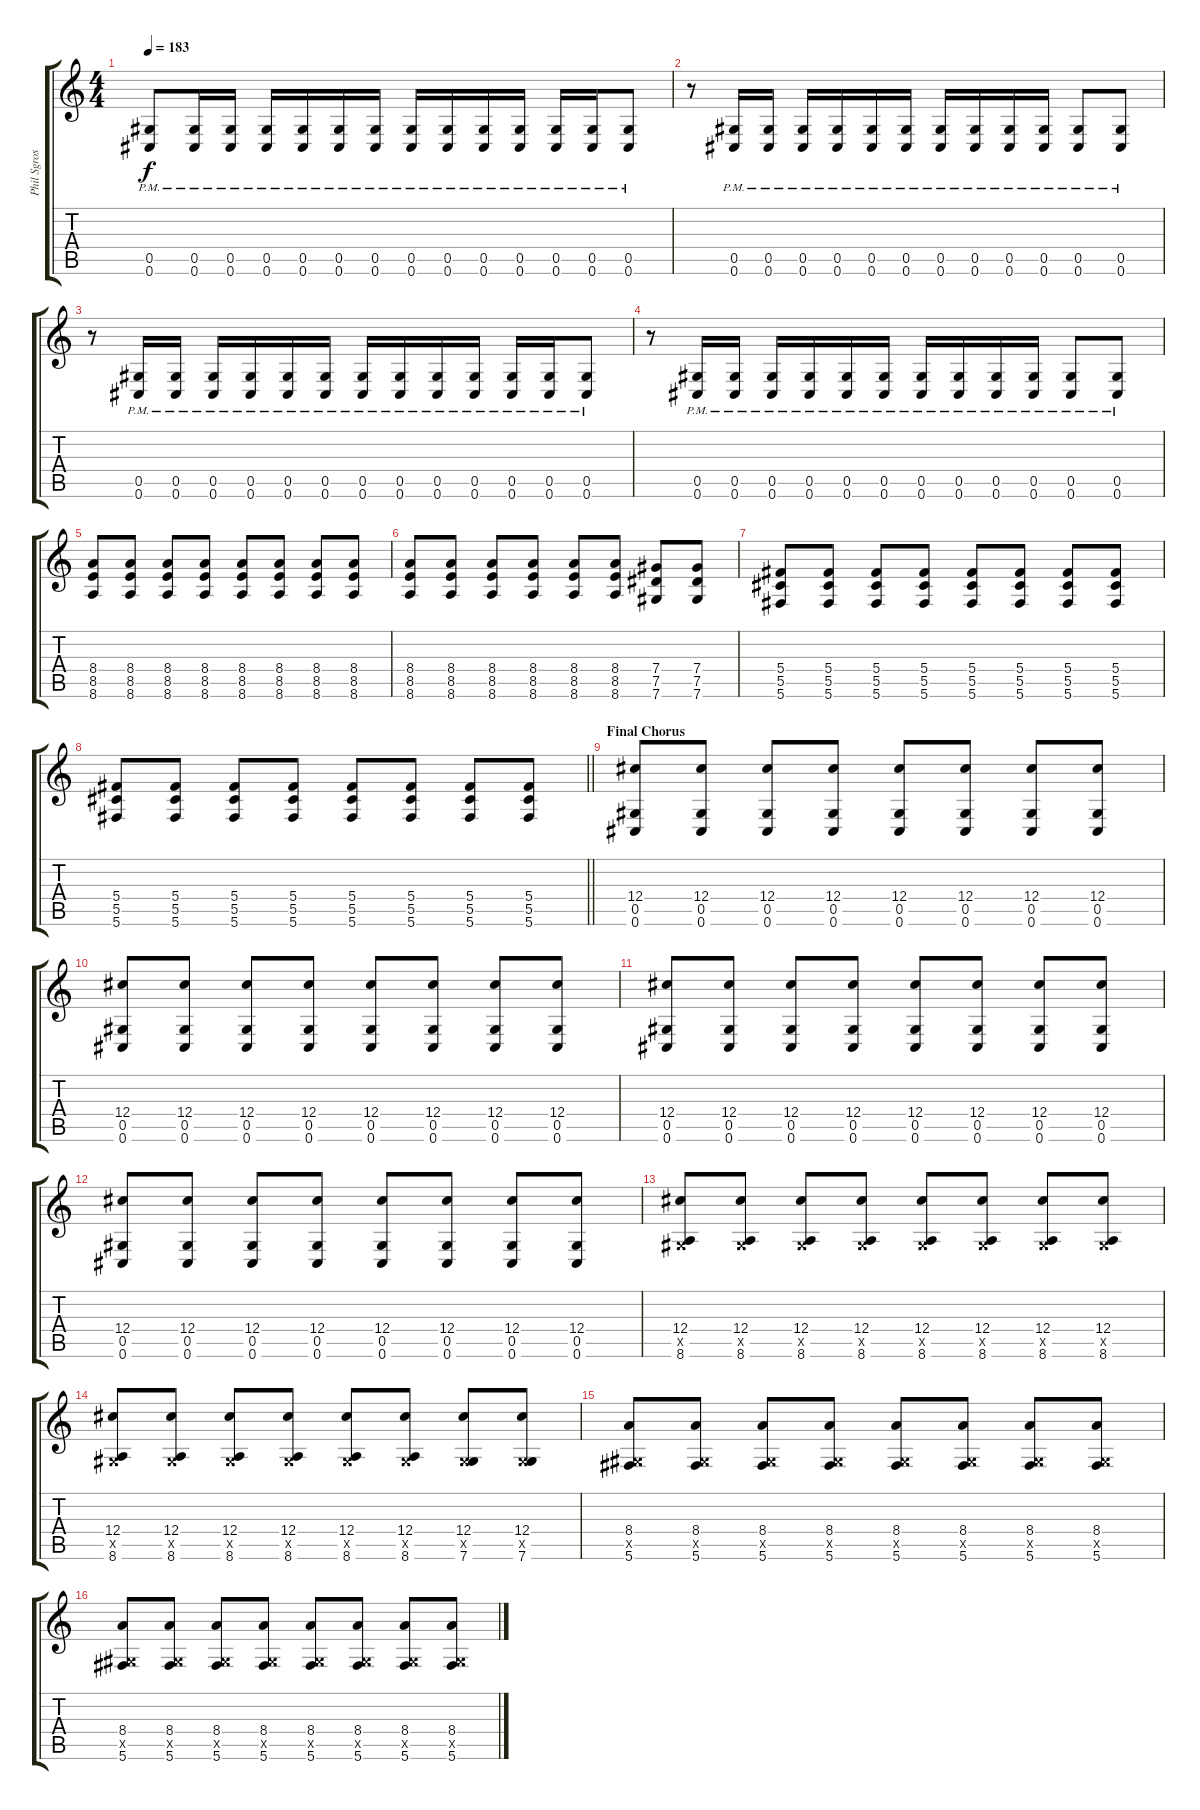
\track ("Phil Sgrosso" "Phil Sgros") {instrument distortionguitar}
\staff {score tabs}
\tuning (Eb4 Bb3 Gb3 Db3 Ab2 Db2) {hide}
\ts (4 4)
\tempo 183
\clef g2
\ks c
(0.5{pm} 0.6{pm}).8{dy f} (0.5{pm} 0.6{pm}).16 (0.5{pm} 0.6{pm}).16 (0.5{pm} 0.6{pm}).16 (0.5{pm} 0.6{pm}).16 (0.5{pm} 0.6{pm}).16 (0.5{pm} 0.6{pm}).16 (0.5{pm} 0.6{pm}).16 (0.5{pm} 0.6{pm}).16 (0.5{pm} 0.6{pm}).16 (0.5{pm} 0.6{pm}).16 (0.5{pm} 0.6{pm}).16 (0.5{pm} 0.6{pm}).16 (0.5{pm} 0.6{pm}).8 |
r.8 (0.5{pm} 0.6{pm}).16 (0.5{pm} 0.6{pm}).16 (0.5{pm} 0.6{pm}).16 (0.5{pm} 0.6{pm}).16 (0.5{pm} 0.6{pm}).16 (0.5{pm} 0.6{pm}).16 (0.5{pm} 0.6{pm}).16 (0.5{pm} 0.6{pm}).16 (0.5{pm} 0.6{pm}).16 (0.5{pm} 0.6{pm}).16 (0.5{pm} 0.6{pm}).8 (0.5{pm} 0.6{pm}).8 |
r.8 (0.5{pm} 0.6{pm}).16 (0.5{pm} 0.6{pm}).16 (0.5{pm} 0.6{pm}).16 (0.5{pm} 0.6{pm}).16 (0.5{pm} 0.6{pm}).16 (0.5{pm} 0.6{pm}).16 (0.5{pm} 0.6{pm}).16 (0.5{pm} 0.6{pm}).16 (0.5{pm} 0.6{pm}).16 (0.5{pm} 0.6{pm}).16 (0.5{pm} 0.6{pm}).16 (0.5{pm} 0.6{pm}).16 (0.5{pm} 0.6{pm}).8 |
r.8 (0.5{pm} 0.6{pm}).16 (0.5{pm} 0.6{pm}).16 (0.5{pm} 0.6{pm}).16 (0.5{pm} 0.6{pm}).16 (0.5{pm} 0.6{pm}).16 (0.5{pm} 0.6{pm}).16 (0.5{pm} 0.6{pm}).16 (0.5{pm} 0.6{pm}).16 (0.5{pm} 0.6{pm}).16 (0.5{pm} 0.6{pm}).16 (0.5{pm} 0.6{pm}).8 (0.5{pm} 0.6{pm}).8 |
(8.4 8.5 8.6).8 (8.4 8.5 8.6).8 (8.4 8.5 8.6).8 (8.4 8.5 8.6).8 (8.4 8.5 8.6).8 (8.4 8.5 8.6).8 (8.4 8.5 8.6).8 (8.4 8.5 8.6).8 |
(8.4 8.5 8.6).8 (8.4 8.5 8.6).8 (8.4 8.5 8.6).8 (8.4 8.5 8.6).8 (8.4 8.5 8.6).8 (8.4 8.5 8.6).8 (7.4 7.5 7.6).8 (7.4 7.5 7.6).8 |
(5.4 5.5 5.6).8 (5.4 5.5 5.6).8 (5.4 5.5 5.6).8 (5.4 5.5 5.6).8 (5.4 5.5 5.6).8 (5.4 5.5 5.6).8 (5.4 5.5 5.6).8 (5.4 5.5 5.6).8 |
\barLineRight lightlight
(5.4 5.5 5.6).8 (5.4 5.5 5.6).8 (5.4 5.5 5.6).8 (5.4 5.5 5.6).8 (5.4 5.5 5.6).8 (5.4 5.5 5.6).8 (5.4 5.5 5.6).8 (5.4 5.5 5.6).8 |
\section ("" "Final Chorus")
(12.4 0.5 0.6).8 (12.4 0.5 0.6).8 (12.4 0.5 0.6).8 (12.4 0.5 0.6).8 (12.4 0.5 0.6).8 (12.4 0.5 0.6).8 (12.4 0.5 0.6).8 (12.4 0.5 0.6).8 |
(12.4 0.5 0.6).8 (12.4 0.5 0.6).8 (12.4 0.5 0.6).8 (12.4 0.5 0.6).8 (12.4 0.5 0.6).8 (12.4 0.5 0.6).8 (12.4 0.5 0.6).8 (12.4 0.5 0.6).8 |
(12.4 0.5 0.6).8 (12.4 0.5 0.6).8 (12.4 0.5 0.6).8 (12.4 0.5 0.6).8 (12.4 0.5 0.6).8 (12.4 0.5 0.6).8 (12.4 0.5 0.6).8 (12.4 0.5 0.6).8 |
(12.4 0.5 0.6).8 (12.4 0.5 0.6).8 (12.4 0.5 0.6).8 (12.4 0.5 0.6).8 (12.4 0.5 0.6).8 (12.4 0.5 0.6).8 (12.4 0.5 0.6).8 (12.4 0.5 0.6).8 |
(12.4 0.5{x} 8.6).8 (12.4 0.5{x} 8.6).8 (12.4 0.5{x} 8.6).8 (12.4 0.5{x} 8.6).8 (12.4 0.5{x} 8.6).8 (12.4 0.5{x} 8.6).8 (12.4 0.5{x} 8.6).8 (12.4 0.5{x} 8.6).8 |
(12.4 0.5{x} 8.6).8 (12.4 0.5{x} 8.6).8 (12.4 0.5{x} 8.6).8 (12.4 0.5{x} 8.6).8 (12.4 0.5{x} 8.6).8 (12.4 0.5{x} 8.6).8 (12.4 0.5{x} 7.6).8 (12.4 0.5{x} 7.6).8 |
(8.4 0.5{x} 5.6).8 (8.4 0.5{x} 5.6).8 (8.4 0.5{x} 5.6).8 (8.4 0.5{x} 5.6).8 (8.4 0.5{x} 5.6).8 (8.4 0.5{x} 5.6).8 (8.4 0.5{x} 5.6).8 (8.4 0.5{x} 5.6).8 |
(8.4 0.5{x} 5.6).8 (8.4 0.5{x} 5.6).8 (8.4 0.5{x} 5.6).8 (8.4 0.5{x} 5.6).8 (8.4 0.5{x} 5.6).8 (8.4 0.5{x} 5.6).8 (8.4 0.5{x} 5.6).8 (8.4 0.5{x} 5.6).8
